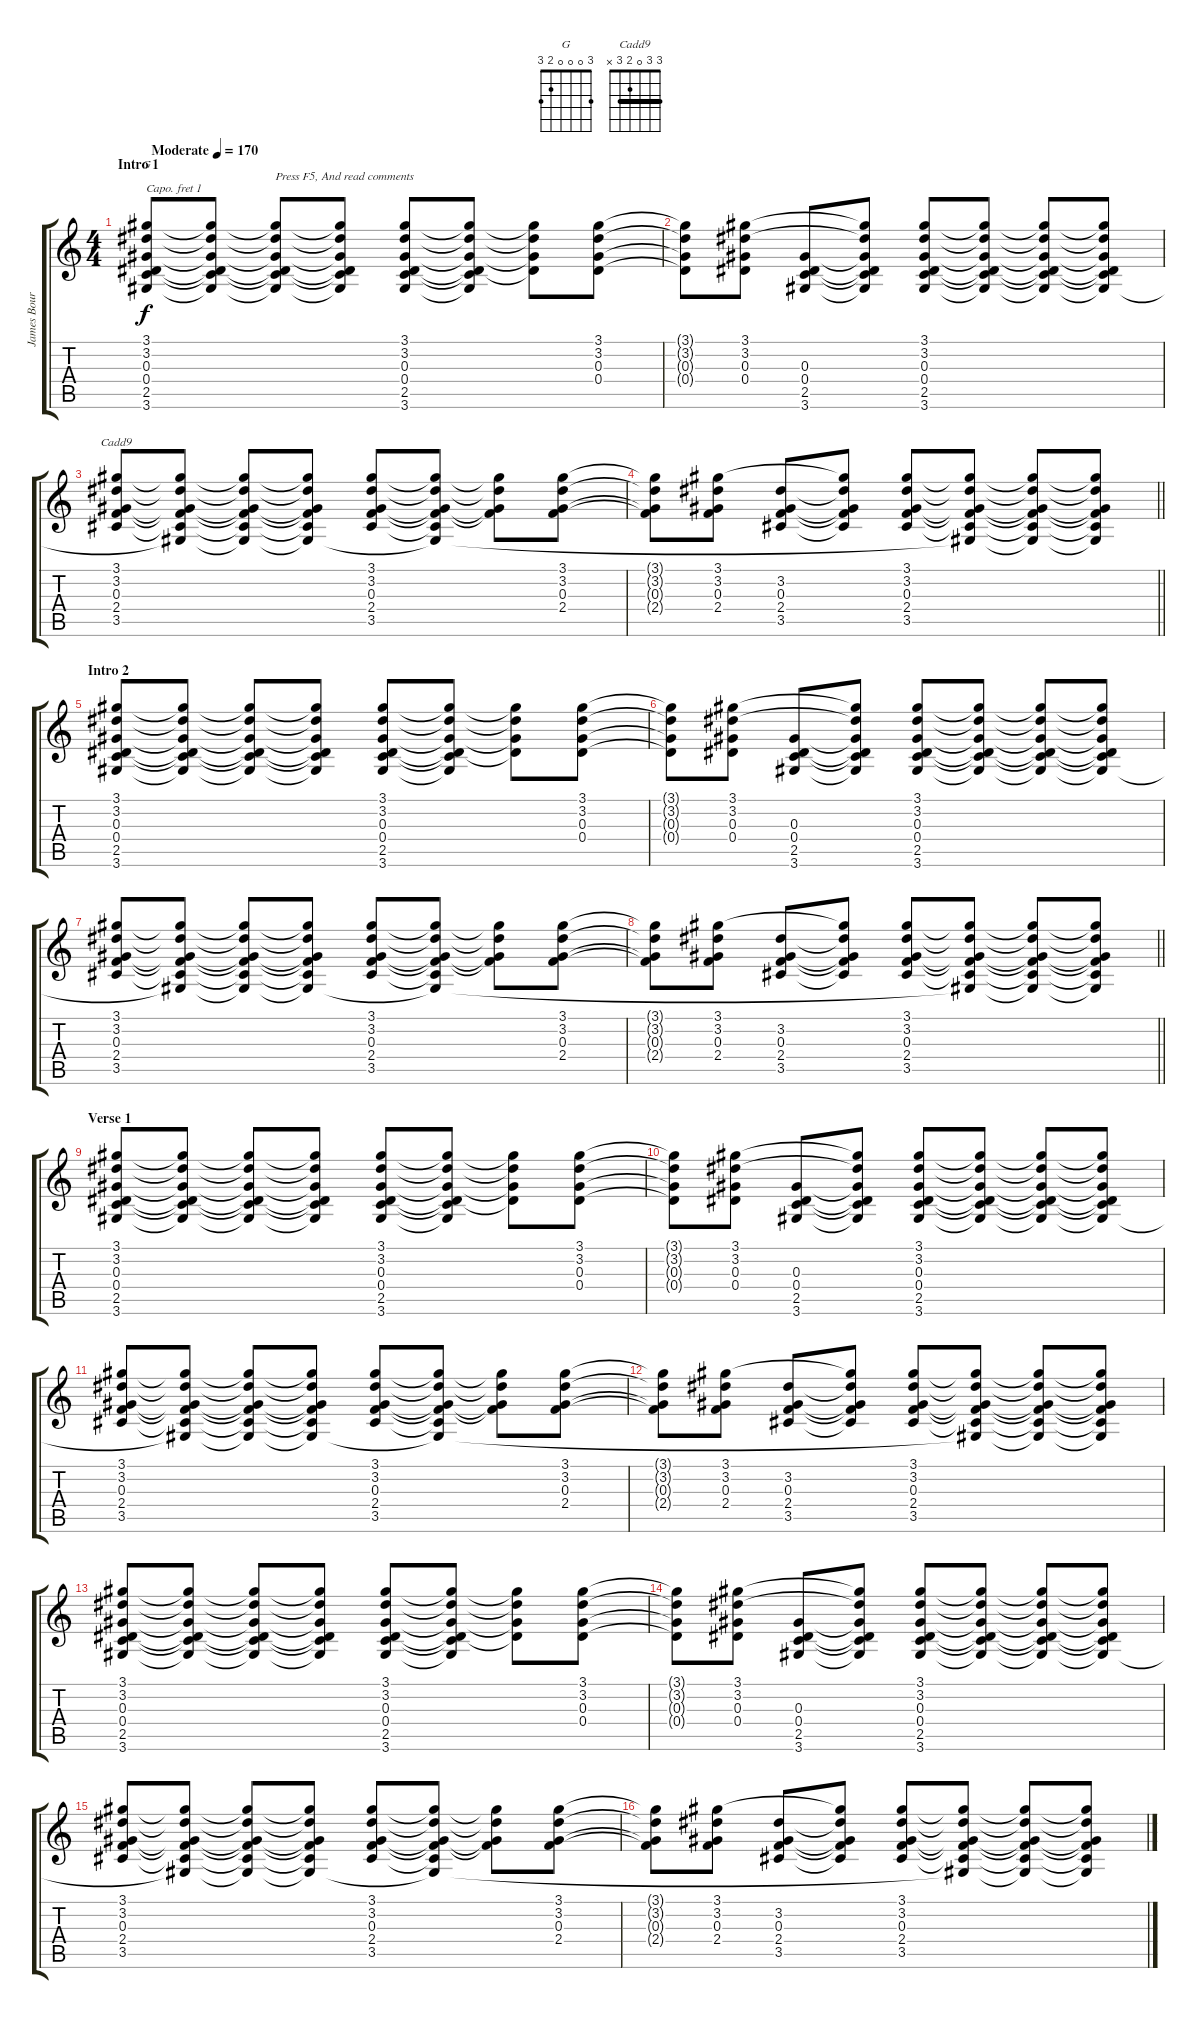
\track ("James Bourne (Acoustic)" "James Bour") {instrument acousticguitarsteel}
\staff {score tabs}
\capo 1
\tuning (E4 B3 G3 D3 A2 E2) {hide}
\chord ("G" 3 0 0 0 2 3)
\chord ("Cadd9" 3 3 0 2 3 x) {barre 3}
\ts (4 4)
\section ("" "Intro 1")
\tempo (170 "Moderate")
\clef g2
\ks c
(3.1 3.2 0.3 0.4 2.5 3.6).8{ch "G" dy f instrument acousticguitarsteel} (3.1{t} 3.2{t} 0.3{t} 0.4{t} 2.5{t} 3.6{t}).8 (3.1{t} 3.2{t} 0.3{t} 0.4{t} 2.5{t} 3.6{t}).8{txt "Press F5, And read comments"} (3.1{t} 3.2{t} 0.3{t} 0.4{t} 2.5{t} 3.6{t}).8 (3.1 3.2 0.3 0.4 2.5 3.6).8 (3.1{t} 3.2{t} 0.3{t} 0.4{t} 2.5{t} 3.6{t}).8 (3.1{t} 3.2{t} 0.3{t} 0.4{t}).8 (3.1 3.2 0.3 0.4).8 |
(3.1{t} 3.2{t} 0.3{t} 0.4{t}).8 (3.1 3.2 0.3 0.4).8 (0.3 0.4 2.5 3.6).8 (3.1{t} 3.2{t} 0.3{t} 0.4{t} 2.5{t} 3.6{t}).8 (3.1 3.2 0.3 0.4 2.5 3.6).8 (3.1{t} 3.2{t} 0.3{t} 0.4{t} 2.5{t} 3.6{t}).8 (3.1{t} 3.2{t} 0.3{t} 0.4{t} 2.5{t} 3.6{t}).8 (3.1{t} 3.2{t} 0.3{t} 0.4{t} 2.5{t} 3.6{t}).8 |
(3.1 3.2 0.3 2.4 3.5).8{ch "Cadd9"} (3.1{t} 3.2{t} 0.3{t} 2.4{t} 3.5{t} 3.6{t}).8 (3.1{t} 3.2{t} 0.3{t} 2.4{t} 3.5{t} 3.6{t}).8 (3.1{t} 3.2{t} 0.3{t} 2.4{t} 3.5{t} 3.6{t}).8 (3.1 3.2 0.3 2.4 3.5).8 (3.1{t} 3.2{t} 0.3{t} 2.4{t} 3.5{t} 3.6{t}).8 (3.1{t} 3.2{t} 0.3{t} 2.4{t}).8 (3.1 3.2 0.3 2.4).8 |
\barLineRight lightlight
(3.1{t} 3.2{t} 0.3{t} 2.4{t}).8 (3.1 3.2 0.3 2.4).8 (3.2 0.3 2.4 3.5).8 (3.1{t} 3.2{t} 0.3{t} 2.4{t} 3.5{t}).8 (3.1 3.2 0.3 2.4 3.5).8 (3.1{t} 3.2{t} 0.3{t} 2.4{t} 3.5{t} 3.6{t}).8 (3.1{t} 3.2{t} 0.3{t} 2.4{t} 3.5{t} 3.6{t}).8 (3.1{t} 3.2{t} 0.3{t} 2.4{t} 3.5{t} 3.6{t}).8 |
\section ("" "Intro 2")
(3.1 3.2 0.3 0.4 2.5 3.6).8 (3.1{t} 3.2{t} 0.3{t} 0.4{t} 2.5{t} 3.6{t}).8 (3.1{t} 3.2{t} 0.3{t} 0.4{t} 2.5{t} 3.6{t}).8 (3.1{t} 3.2{t} 0.3{t} 0.4{t} 2.5{t} 3.6{t}).8 (3.1 3.2 0.3 0.4 2.5 3.6).8 (3.1{t} 3.2{t} 0.3{t} 0.4{t} 2.5{t} 3.6{t}).8 (3.1{t} 3.2{t} 0.3{t} 0.4{t}).8 (3.1 3.2 0.3 0.4).8 |
(3.1{t} 3.2{t} 0.3{t} 0.4{t}).8 (3.1 3.2 0.3 0.4).8 (0.3 0.4 2.5 3.6).8 (3.1{t} 3.2{t} 0.3{t} 0.4{t} 2.5{t} 3.6{t}).8 (3.1 3.2 0.3 0.4 2.5 3.6).8 (3.1{t} 3.2{t} 0.3{t} 0.4{t} 2.5{t} 3.6{t}).8 (3.1{t} 3.2{t} 0.3{t} 0.4{t} 2.5{t} 3.6{t}).8 (3.1{t} 3.2{t} 0.3{t} 0.4{t} 2.5{t} 3.6{t}).8 |
(3.1 3.2 0.3 2.4 3.5).8 (3.1{t} 3.2{t} 0.3{t} 2.4{t} 3.5{t} 3.6{t}).8 (3.1{t} 3.2{t} 0.3{t} 2.4{t} 3.5{t} 3.6{t}).8 (3.1{t} 3.2{t} 0.3{t} 2.4{t} 3.5{t} 3.6{t}).8 (3.1 3.2 0.3 2.4 3.5).8 (3.1{t} 3.2{t} 0.3{t} 2.4{t} 3.5{t} 3.6{t}).8 (3.1{t} 3.2{t} 0.3{t} 2.4{t}).8 (3.1 3.2 0.3 2.4).8 |
\barLineRight lightlight
(3.1{t} 3.2{t} 0.3{t} 2.4{t}).8 (3.1 3.2 0.3 2.4).8 (3.2 0.3 2.4 3.5).8 (3.1{t} 3.2{t} 0.3{t} 2.4{t} 3.5{t}).8 (3.1 3.2 0.3 2.4 3.5).8 (3.1{t} 3.2{t} 0.3{t} 2.4{t} 3.5{t} 3.6{t}).8 (3.1{t} 3.2{t} 0.3{t} 2.4{t} 3.5{t} 3.6{t}).8 (3.1{t} 3.2{t} 0.3{t} 2.4{t} 3.5{t} 3.6{t}).8 |
\section ("" "Verse 1")
(3.1 3.2 0.3 0.4 2.5 3.6).8 (3.1{t} 3.2{t} 0.3{t} 0.4{t} 2.5{t} 3.6{t}).8 (3.1{t} 3.2{t} 0.3{t} 0.4{t} 2.5{t} 3.6{t}).8 (3.1{t} 3.2{t} 0.3{t} 0.4{t} 2.5{t} 3.6{t}).8 (3.1 3.2 0.3 0.4 2.5 3.6).8 (3.1{t} 3.2{t} 0.3{t} 0.4{t} 2.5{t} 3.6{t}).8 (3.1{t} 3.2{t} 0.3{t} 0.4{t}).8 (3.1 3.2 0.3 0.4).8 |
(3.1{t} 3.2{t} 0.3{t} 0.4{t}).8 (3.1 3.2 0.3 0.4).8 (0.3 0.4 2.5 3.6).8 (3.1{t} 3.2{t} 0.3{t} 0.4{t} 2.5{t} 3.6{t}).8 (3.1 3.2 0.3 0.4 2.5 3.6).8 (3.1{t} 3.2{t} 0.3{t} 0.4{t} 2.5{t} 3.6{t}).8 (3.1{t} 3.2{t} 0.3{t} 0.4{t} 2.5{t} 3.6{t}).8 (3.1{t} 3.2{t} 0.3{t} 0.4{t} 2.5{t} 3.6{t}).8 |
(3.1 3.2 0.3 2.4 3.5).8 (3.1{t} 3.2{t} 0.3{t} 2.4{t} 3.5{t} 3.6{t}).8 (3.1{t} 3.2{t} 0.3{t} 2.4{t} 3.5{t} 3.6{t}).8 (3.1{t} 3.2{t} 0.3{t} 2.4{t} 3.5{t} 3.6{t}).8 (3.1 3.2 0.3 2.4 3.5).8 (3.1{t} 3.2{t} 0.3{t} 2.4{t} 3.5{t} 3.6{t}).8 (3.1{t} 3.2{t} 0.3{t} 2.4{t}).8 (3.1 3.2 0.3 2.4).8 |
(3.1{t} 3.2{t} 0.3{t} 2.4{t}).8 (3.1 3.2 0.3 2.4).8 (3.2 0.3 2.4 3.5).8 (3.1{t} 3.2{t} 0.3{t} 2.4{t} 3.5{t}).8 (3.1 3.2 0.3 2.4 3.5).8 (3.1{t} 3.2{t} 0.3{t} 2.4{t} 3.5{t} 3.6{t}).8 (3.1{t} 3.2{t} 0.3{t} 2.4{t} 3.5{t} 3.6{t}).8 (3.1{t} 3.2{t} 0.3{t} 2.4{t} 3.5{t} 3.6{t}).8 |
(3.1 3.2 0.3 0.4 2.5 3.6).8 (3.1{t} 3.2{t} 0.3{t} 0.4{t} 2.5{t} 3.6{t}).8 (3.1{t} 3.2{t} 0.3{t} 0.4{t} 2.5{t} 3.6{t}).8 (3.1{t} 3.2{t} 0.3{t} 0.4{t} 2.5{t} 3.6{t}).8 (3.1 3.2 0.3 0.4 2.5 3.6).8 (3.1{t} 3.2{t} 0.3{t} 0.4{t} 2.5{t} 3.6{t}).8 (3.1{t} 3.2{t} 0.3{t} 0.4{t}).8 (3.1 3.2 0.3 0.4).8 |
(3.1{t} 3.2{t} 0.3{t} 0.4{t}).8 (3.1 3.2 0.3 0.4).8 (0.3 0.4 2.5 3.6).8 (3.1{t} 3.2{t} 0.3{t} 0.4{t} 2.5{t} 3.6{t}).8 (3.1 3.2 0.3 0.4 2.5 3.6).8 (3.1{t} 3.2{t} 0.3{t} 0.4{t} 2.5{t} 3.6{t}).8 (3.1{t} 3.2{t} 0.3{t} 0.4{t} 2.5{t} 3.6{t}).8 (3.1{t} 3.2{t} 0.3{t} 0.4{t} 2.5{t} 3.6{t}).8 |
(3.1 3.2 0.3 2.4 3.5).8 (3.1{t} 3.2{t} 0.3{t} 2.4{t} 3.5{t} 3.6{t}).8 (3.1{t} 3.2{t} 0.3{t} 2.4{t} 3.5{t} 3.6{t}).8 (3.1{t} 3.2{t} 0.3{t} 2.4{t} 3.5{t} 3.6{t}).8 (3.1 3.2 0.3 2.4 3.5).8 (3.1{t} 3.2{t} 0.3{t} 2.4{t} 3.5{t} 3.6{t}).8 (3.1{t} 3.2{t} 0.3{t} 2.4{t}).8 (3.1 3.2 0.3 2.4).8 |
(3.1{t} 3.2{t} 0.3{t} 2.4{t}).8 (3.1 3.2 0.3 2.4).8 (3.2 0.3 2.4 3.5).8 (3.1{t} 3.2{t} 0.3{t} 2.4{t} 3.5{t}).8 (3.1 3.2 0.3 2.4 3.5).8 (3.1{t} 3.2{t} 0.3{t} 2.4{t} 3.5{t} 3.6{t}).8 (3.1{t} 3.2{t} 0.3{t} 2.4{t} 3.5{t} 3.6{t}).8 (3.1{t} 3.2{t} 0.3{t} 2.4{t} 3.5{t} 3.6{t}).8
